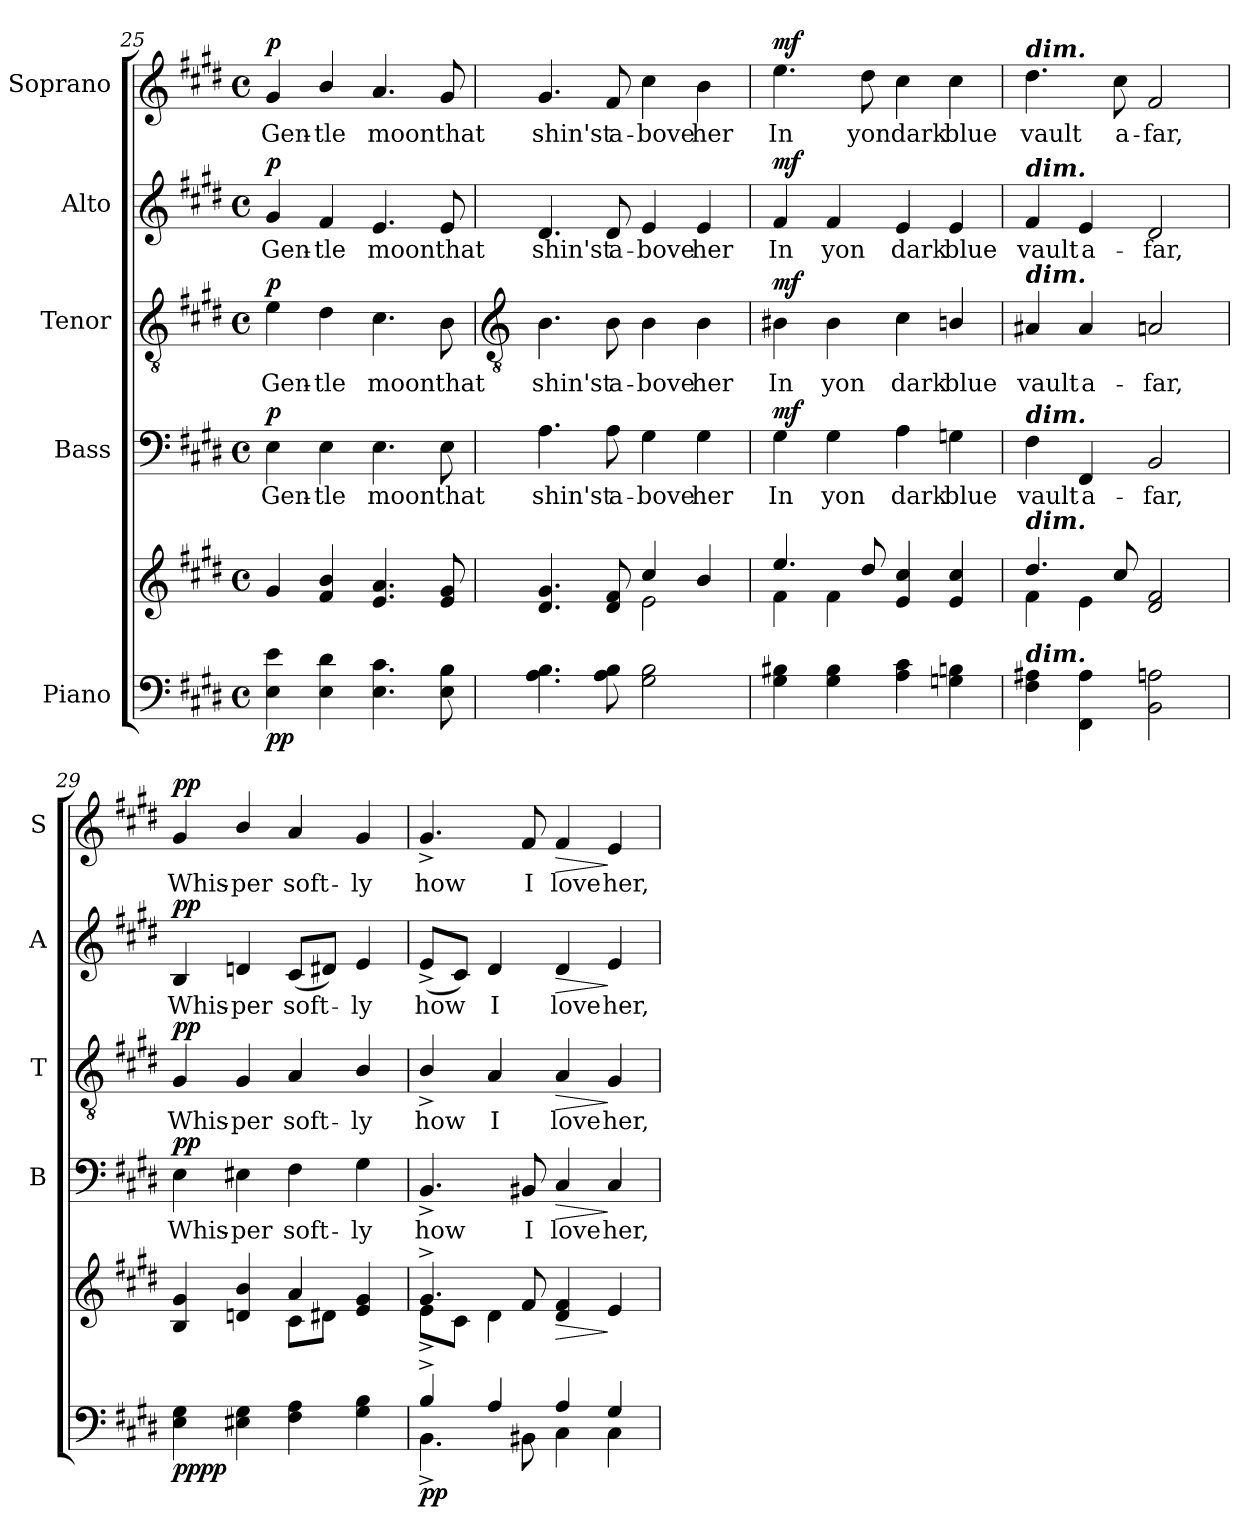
**kern	**kern	**dynam	**kern	**text	**dynam	**kern	**text	**dynam	**kern	**text	**dynam	**kern	**text	**dynam
*part5	*part5	*part5	*part4	*part4	*part4	*part3	*part3	*part3	*part2	*part2	*part2	*part1	*part1	*part1
*staff6	*staff5	*staff5/6	*staff4	*staff4	*staff4	*staff3	*staff3	*staff3	*staff2	*staff2	*staff2	*staff1	*staff1	*staff1
*I"Piano	*	*	*I"Bass	*	*	*I"Tenor	*	*	*I"Alto	*	*	*I"Soprano	*	*
*	*	*	*I'B	*	*	*I'T	*	*	*I'A	*	*	*I'S	*	*
*clefF4	*clefG2	*	*clefF4	*	*	*clefGv2	*	*	*clefG2	*	*	*clefG2	*	*
*k[f#c#g#d#]	*k[f#c#g#d#]	*	*k[f#c#g#d#]	*	*	*k[f#c#g#d#]	*	*	*k[f#c#g#d#]	*	*	*k[f#c#g#d#]	*	*
*E:	*E:	*	*E:	*	*	*E:	*	*	*E:	*	*	*E:	*	*
*M4/4	*M4/4	*	*M4/4	*	*	*M4/4	*	*	*M4/4	*	*	*M4/4	*	*
*met(c)	*met(c)	*	*met(c)	*	*	*met(c)	*	*	*met(c)	*	*	*met(c)	*	*
=25	=25	=25	=25	=25	=25	=25	=25	=25	=25	=25	=25	=25	=25	=25
*^	*^	*	*	*	*	*	*	*	*	*	*	*	*	*
!	!	!	!	!LO:DY:b=2	!	!LO:LY:b	!	!	!LO:LY:b	!	!	!LO:LY:b	!	!	!LO:LY:b	!
!	!	!	!	!LO:DY:n=1:b	!	!	!LO:DY:b	!	!	!LO:DY:b	!	!	!LO:DY:b	!	!	!LO:DY:b
1ryy	4E\ 4e\	4g#/	1ryy	p p	4E	Gen-	p	4e	Gen-	p	4g#	Gen-	p	4g#	Gen-	p
!	!	!	!	!	!	!LO:LY:b	!	!	!LO:LY:b	!	!	!LO:LY:b	!	!	!LO:LY:b	!
.	4E\ 4d#\	4f#/ 4b/	.	.	4E	-tle	.	4d#	-tle	.	4f#	-tle	.	4b/	-tle	.
!	!	!	!	!	!	!LO:LY:b	!	!	!LO:LY:b	!	!	!LO:LY:b	!	!	!LO:LY:b	!
.	4.E\ 4.c#\	4.e/ 4.a/	.	.	4.E	moon	.	4.c#	moon	.	4.e	moon	.	4.a	moon	.
!	!	!	!	!	!	!LO:LY:b	!	!	!LO:LY:b	!	!	!LO:LY:b	!	!	!LO:LY:b	!
.	8E\ 8B\	8e/ 8g#/	.	.	8E	that	.	8B	that	.	8e	that	.	8g#	that	.
!!LO:LB:g=z
=26	=26	=26	=26	=26	=26	=26	=26	=26	=26	=26	=26	=26	=26	=26	=26	=26
*	*	*	*	*	*	*	*	*clefGv2	*	*	*	*	*	*	*	*
!	!	!	!	!	!	!LO:LY:b	!	!	!LO:LY:b	!	!	!LO:LY:b	!	!	!LO:LY:b	!
1ryy	4.A\ 4.B\	4.d#/ 4.g#/	2ryy	.	4.A	shin'st	.	4.B	shin'st	.	4.d#	shin'st	.	4.g#	shin'st	.
!	!	!	!	!	!	!LO:LY:b	!	!	!LO:LY:b	!	!	!LO:LY:b	!	!	!LO:LY:b	!
.	8A\ 8B\	8d#/ 8f#/	.	.	8A	a-	.	8B	a-	.	8d#	a-	.	8f#	a-	.
!	!	!	!	!	!	!LO:LY:b	!	!	!LO:LY:b	!	!	!LO:LY:b	!	!	!LO:LY:b	!
.	2G#\ 2B\	4cc#/	2e\	.	4G#	-bove	.	4B	-bove	.	4e	-bove	.	4cc#	-bove	.
!	!	!	!	!	!	!LO:LY:b	!	!	!LO:LY:b	!	!	!LO:LY:b	!	!	!LO:LY:b	!
.	.	4b/	.	.	4G#	her	.	4B	her	.	4e	her	.	4b	her	.
=27	=27	=27	=27	=27	=27	=27	=27	=27	=27	=27	=27	=27	=27	=27	=27	=27
!	!	!	!	!LO:DY:b=2	!	!LO:LY:b	!	!	!LO:LY:b	!	!	!LO:LY:b	!	!	!LO:LY:b	!
!	!	!	!	!LO:DY:n=1:b	!	!	!LO:DY:b	!	!	!LO:DY:b	!	!	!LO:DY:b	!	!	!LO:DY:b
1ryy	4G#\ 4B#X\	4.ee/	4f#\	mf mf	4G#	In	mf	4B#X	In	mf	4f#	In	mf	4.ee	In	mf
!	!	!	!	!	!	!LO:LY:b	!	!	!LO:LY:b	!	!	!LO:LY:b	!	!	!	!
.	4G#\ 4B#\	.	4f#\	.	4G#	yon	.	4B#	yon	.	4f#	yon	.	.	.	.
!	!	!	!	!	!	!	!	!	!	!	!	!	!	!	!LO:LY:b	!
.	.	8dd#/	.	.	.	.	.	.	.	.	.	.	.	8dd#	yon	.
!	!	!	!	!	!	!LO:LY:b	!	!	!LO:LY:b	!	!	!LO:LY:b	!	!	!LO:LY:b	!
.	4A\ 4c#\	4e/ 4cc#/	2ryy	.	4A	dark	.	4c#	dark	.	4e	dark	.	4cc#	dark	.
!	!	!	!	!	!	!LO:LY:b	!	!	!LO:LY:b	!	!	!LO:LY:b	!	!	!LO:LY:b	!
.	4Gn\ 4Bn\	4e/ 4cc#/	.	.	4Gn	blue	.	4Bn/	blue	.	4e	blue	.	4cc#	blue	.
=28	=28	=28	=28	=28	=28	=28	=28	=28	=28	=28	=28	=28	=28	=28	=28	=28
!	!	!	!	!	!	!	!	!	!	!	!	!	!	!LO:TX:a:Bi:t=dim.	!	!
!	!	!	!	!	!	!	!	!	!	!	!LO:TX:a:Bi:t=dim.	!	!	!	!	!
!	!	!	!	!	!	!	!	!LO:TX:a:Bi:t=dim.	!	!	!	!	!	!	!	!
!	!	!	!	!	!LO:TX:a:Bi:t=dim.	!	!	!	!	!	!	!	!	!	!	!
!	!	!LO:TX:a:Bi:t=dim.	!	!	!	!	!	!	!	!	!	!	!	!	!	!
!LO:TX:a:Bi:t=dim.	!	!	!	!	!	!	!	!	!	!	!	!	!	!	!	!
!	!	!	!	!	!	!LO:LY:b	!	!	!LO:LY:b	!	!	!LO:LY:b	!	!	!LO:LY:b	!
1ryy	4F#\ 4A#X\	4.dd#/	4f#\	.	4F#	vault	.	4A#X	vault	.	4f#	vault	.	4.dd#	vault	.
!	!	!	!	!	!	!LO:LY:b	!	!	!LO:LY:b	!	!	!LO:LY:b	!	!	!	!
.	4FF#\ 4A#\	.	4e\	.	4FF#	a-	.	4A#	a-	.	4e	a-	.	.	.	.
!	!	!	!	!	!	!	!	!	!	!	!	!	!	!	!LO:LY:b	!
.	.	8cc#/	.	.	.	.	.	.	.	.	.	.	.	8cc#	a-	.
!	!	!	!	!	!	!LO:LY:b	!	!	!LO:LY:b	!	!	!LO:LY:b	!	!	!LO:LY:b	!
.	2BB\ 2An\	2d#/ 2f#/	2ryy	.	2BB	-far,	.	2An	-far,	.	2d#	-far,	.	2f#	-far,	.
=29	=29	=29	=29	=29	=29	=29	=29	=29	=29	=29	=29	=29	=29	=29	=29	=29
!	!	!	!	!LO:DY:b=2	!	!LO:LY:b	!	!	!LO:LY:b	!	!	!LO:LY:b	!	!	!LO:LY:b	!
!	!	!	!	!LO:DY:n=1:b	!	!	!LO:DY:b	!	!	!LO:DY:b	!	!	!LO:DY:b	!	!	!LO:DY:b
1ryy	4E\ 4G#\	4B/ 4g#/	2ryy	pp pp	4E	Whis-	pp	4G#	Whis-	pp	4B	Whis-	pp	4g#	Whis-	pp
!	!	!	!	!	!	!LO:LY:b	!	!	!LO:LY:b	!	!	!LO:LY:b	!	!	!LO:LY:b	!
.	4E#X\ 4G#\	4dn/ 4b/	.	.	4E#X	-per	.	4G#	-per	.	4dn	-per	.	4b/	-per	.
!	!	!	!	!	!	!LO:LY:b	!	!	!LO:LY:b	!	!	!LO:LY:b	!	!	!LO:LY:b	!
.	4F#\ 4A\	4a/	8c#\L	.	4F#	soft-	.	4A	soft-	.	(<8c#L	soft-	.	4a	soft-	.
.	.	.	8d#\J	.	.	.	.	.	.	.	8d#XJ)	.	.	.	.	.
!	!	!	!	!	!	!LO:LY:b	!	!	!LO:LY:b	!	!	!LO:LY:b	!	!	!LO:LY:b	!
.	4G#\ 4B\	4e/ 4g#/	4ryy	.	4G#	-ly	.	4B/	-ly	.	4e	ly	.	4g#	-ly	.
=30	=30	=30	=30	=30	=30	=30	=30	=30	=30	=30	=30	=30	=30	=30	=30	=30
!	!	!	!	!LO:DY:b=2	!	!LO:LY:b	!	!	!LO:LY:b	!	!	!LO:LY:b	!	!	!LO:LY:b	!
4B^/	4.BB^\	4.g#^/	8e^\L	pp	4.BB^	how	.	4B^/	how	.	(<8e^L	how	.	4.g#^	how	.
.	.	.	8c#\J	.	.	.	.	.	.	.	8c#J)	.	.	.	.	.
!	!	!	!	!	!	!	!	!	!LO:LY:b	!	!	!LO:LY:b	!	!	!	!
4A/	.	.	4d#\	.	.	.	.	4A	I	.	4d#	I	.	.	.	.
!	!	!	!	!	!	!LO:LY:b	!	!	!	!	!	!	!	!	!LO:LY:b	!
.	8BB#X\	8f#/	.	.	8BB#X	I	.	.	.	.	.	.	.	8f#	I	.
!	!	!	!	!LO:HP:b	!	!LO:LY:b	!LO:HP:b	!	!LO:LY:b	!LO:HP:b	!	!LO:LY:b	!LO:HP:b	!	!LO:LY:b	!LO:HP:b
4A/	4C#\	4d#/ 4f#/	2ryy	>	4C#	love	>	4A	love	>	4d#	love	>	4f#	love	>
!	!	!	!	!	!	!LO:LY:b	!	!	!LO:LY:b	!	!	!LO:LY:b	!	!	!LO:LY:b	!
4G#/	4C#\	4e/	.	]	4C#	her,	]	4G#	her,	]	4e	her,	]	4e	her,	]
*v	*v	*	*	*	*	*	*	*	*	*	*	*	*	*	*	*
*	*v	*v	*	*	*	*	*	*	*	*	*	*	*	*	*
=	=	=	=	=	=	=	=	=	=	=	=	=	=	=
*-	*-	*-	*-	*-	*-	*-	*-	*-	*-	*-	*-	*-	*-	*-
